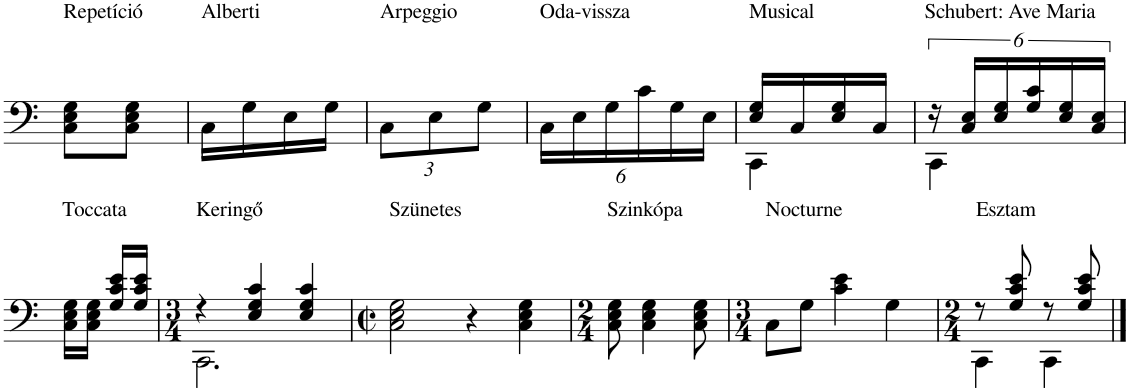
**kern
*part1
*staff1
*I"Piano
*I'Pno.
*clefF4
*k[]
*M1/4
=1
!LO:TX:a:t=Repetíció
8C\ 8E\ 8G\L
8C\ 8E\ 8G\J
=2
!LO:TX:a:t=Alberti
16C\LL
16G\
16E\
16G\JJ
=3
*Xbrackettup
!LO:TX:a:t=Arpeggio
12C\L
12E\
12G\J
=4
!LO:TX:a:t=Oda-vissza
24C\LL
24E\
24G\
24c\
24G\
24E\JJ
=5
*^
!LO:TX:a:t=Musical	!
16E/ 16G/LL	4CC\
16C/	.
16E/ 16G/	.
16C/JJ	.
=6	=6
*brackettup	*
!LO:TX:a:t=Schubert&colon; Ave Maria	!
24r	4CC\
24C/ 24E/LL	.
24E/ 24G/	.
24G/ 24c/	.
24E/ 24G/	.
24C/ 24E/JJ	.
*v	*v
!!LO:LB:g=z
=7
!LO:TX:a:t=Toccata
16C\ 16E\ 16G\LL
16C\ 16E\ 16G\JJ
16G/ 16c/ 16e/LL
16G/ 16c/ 16e/JJ
=8
*M3/4
*^
!LO:TX:a:t=Keringő	!
4r	2.CC\
4E/ 4G/ 4c/	.
4E/ 4G/ 4c/	.
*v	*v
=9
*M2/2
*met(c|)
!LO:TX:a:t=Szünetes
2C\ 2E\ 2G\
4r
4C\ 4E\ 4G\
=10
*M2/4
!LO:TX:a:t=Szinkópa
8C\ 8E\ 8G\
4C\ 4E\ 4G\
8C\ 8E\ 8G\
=11
*M3/4
!LO:TX:a:t=Nocturne
8C\L
8G\J
4c\ 4e\
4G\
=12
*M2/4
*^
!LO:TX:a:t=Esztam	!
8r	4CC\
8G/ 8c/ 8e/	.
8r	4CC\
8G/ 8c/ 8e/	.
*v	*v
==
*-
